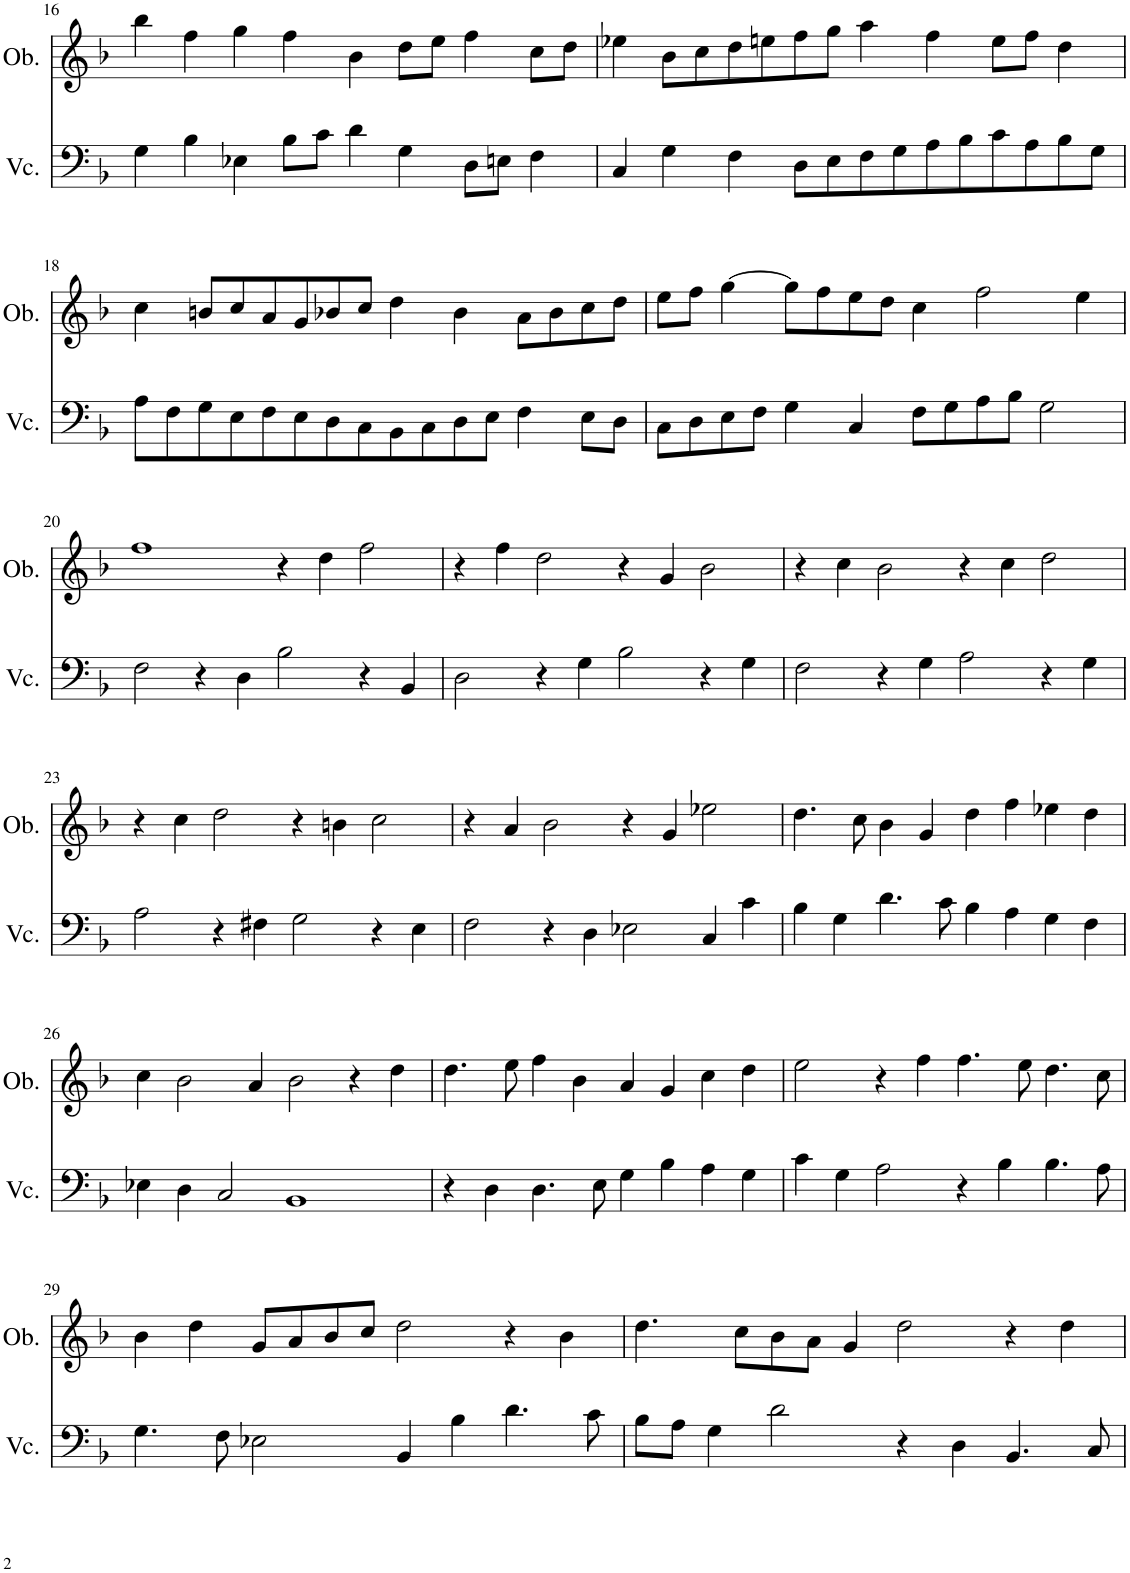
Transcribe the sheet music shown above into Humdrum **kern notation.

**kern	**kern
*part2	*part1
*staff2	*staff1
*I"チェロ	*I"オーボエ
!!LO:PB:g=z
*clefF4	*clefG2
*k[b-]	*k[b-]
*M8/4	*M8/4
=16	=16
4G\	4bb-\
4B-\	4ff\
4E-X\	4gg\
8B-\L	4ff\
8c\J	.
4d\	4b-\
4G\	8dd\L
.	8ee\J
8D\L	4ff\
8En\J	.
4F\	8cc\L
.	8dd\J
=17	=17
4C/	4ee-X\
4G\	8b-\L
.	8cc\
4F\	8dd\
.	8een\
8D\L	8ff\
8E\	8gg\J
8F\	4aa\
8G\	.
8A\	4ff\
8B-\	.
8c\	8ee\L
8A\	8ff\J
8B-\	4dd\
8G\J	.
!!LO:LB:g=z
=18	=18
8A\L	4cc\
8F\	.
8G\	8bn/L
8E\	8cc/
8F\	8a/
8E\	8g/
8D\	8b-X/
8C\	8cc/J
8BB-\	4dd\
8C\	.
8D\	4b-\
8E\J	.
4F\	8a\L
.	8b-\
8E\L	8cc\
8D\J	8dd\J
=19	=19
8C\L	8ee\L
8D\	8ff\J
8E\	[4gg\
8F\J	.
4G\	8gg\L]
.	8ff\
4C/	8ee\
.	8dd\J
8F\L	4cc\
8G\	.
8A\	2ff\
8B-\J	.
2G\	.
.	4ee\
!!LO:LB:g=z
=20	=20
2F\	1ff
4r	.
4D\	.
2B-\	4r
.	4dd\
4r	2ff\
4BB-/	.
=21	=21
2D\	4r
.	4ff\
4r	2dd\
4G\	.
2B-\	4r
.	4g/
4r	2b-\
4G\	.
=22	=22
2F\	4r
.	4cc\
4r	2b-\
4G\	.
2A\	4r
.	4cc\
4r	2dd\
4G\	.
!!LO:LB:g=z
=23	=23
2A\	4r
.	4cc\
4r	2dd\
4F#X\	.
2G\	4r
.	4bn\
4r	2cc\
4E\	.
=24	=24
2F\	4r
.	4a/
4r	2b-\
4D\	.
2E-X\	4r
.	4g/
4C/	2ee-X\
4c\	.
=25	=25
4B-\	4.dd\
4G\	.
.	8cc\
4.d\	4b-\
.	4g/
8c\	.
4B-\	4dd\
4A\	4ff\
4G\	4ee-X\
4F\	4dd\
!!LO:LB:g=z
=26	=26
4E-X\	4cc\
4D\	2b-\
2C/	.
.	4a/
1BB-	2b-\
.	4r
.	4dd\
=27	=27
4r	4.dd\
4D\	.
.	8ee\
4.D\	4ff\
.	4b-\
8E\	.
4G\	4a/
4B-\	4g/
4A\	4cc\
4G\	4dd\
=28	=28
4c\	2ee\
4G\	.
2A\	4r
.	4ff\
4r	4.ff\
4B-\	.
.	8ee\
4.B-\	4.dd\
8A\	8cc\
!!LO:LB:g=z
=29	=29
4.G\	4b-\
.	4dd\
8F\	.
2E-X\	8g/L
.	8a/
.	8b-/
.	8cc/J
4BB-/	2dd\
4B-\	.
4.d\	4r
.	4b-\
8c\	.
=30	=30
8B-\L	4.dd\
8A\J	.
4G\	.
.	8cc\L
2d\	8b-\
.	8a\J
.	4g/
4r	2dd\
4D\	.
4.BB-/	4r
.	4dd\
8C/	.
=	=
*-	*-
